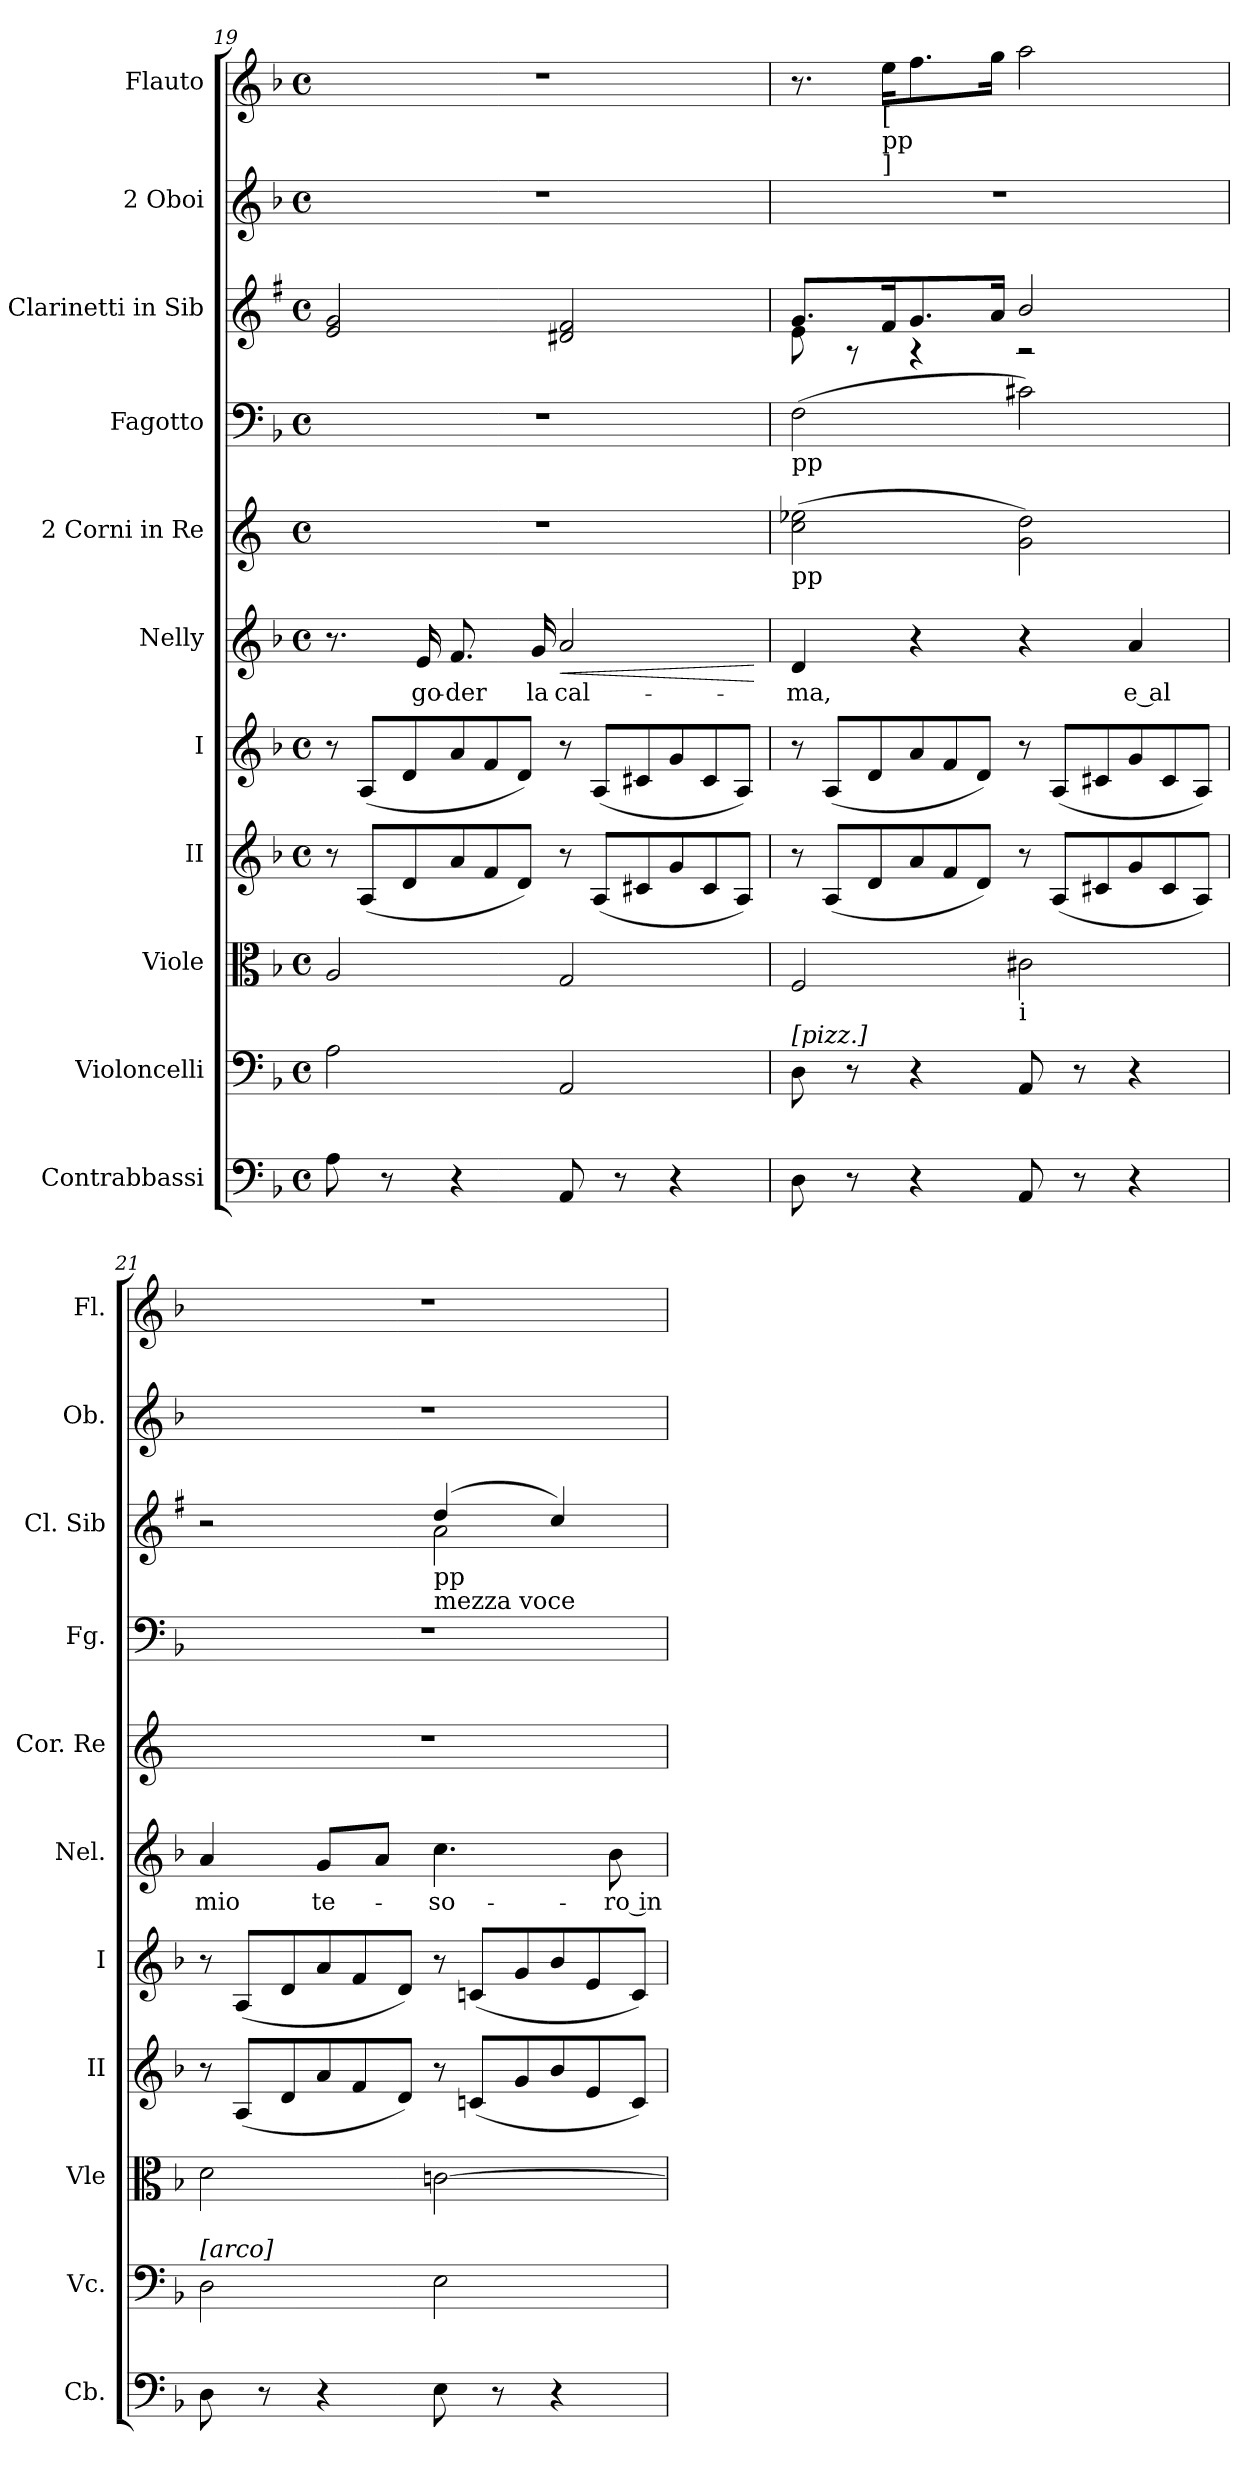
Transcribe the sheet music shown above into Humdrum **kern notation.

**kern	**kern	**kern	**kern	**kern	**kern	**text	**dynam	**kern	**kern	**kern	**kern	**kern
*part11	*part10	*part9	*part8	*part7	*part6	*part6	*part6	*part5	*part4	*part3	*part2	*part1
*staff11	*staff10	*staff9	*staff8	*staff7	*staff6	*staff6	*staff6	*staff5	*staff4	*staff3	*staff2	*staff1
*I"Contrabbassi	*I"Violoncelli	*I"Viole	*I"II	*I"I	*I"Nelly	*	*	*I"2 Corni in Re	*I"Fagotto	*I"2 Clarinetti in Sib	*I"2 Oboi	*I"Flauto
*I'Cb.	*I'Vc.	*I'Vle	*I'II	*I'I	*I'Nel.	*	*	*I'Cor. Re	*I'Fg.	*I'Cl. Sib	*I'Ob.	*I'Fl.
*clefF4	*clefF4	*clefC3	*clefG2	*clefG2	*clefG2	*	*	*clefG2	*clefF4	*clefG2	*clefG2	*clefG2
*	*	*	*	*	*	*	*	*	*	*ITrd1c2	*	*
*k[b-]	*k[b-]	*k[b-]	*k[b-]	*k[b-]	*k[b-]	*	*	*k[]	*k[b-]	*k[b-]	*k[b-]	*k[b-]
*F:	*F:	*F:	*F:	*F:	*F:	*	*	*C:	*F:	*F:	*F:	*F:
*M4/4	*M4/4	*M4/4	*M4/4	*M4/4	*M4/4	*	*	*M4/4	*M4/4	*M4/4	*M4/4	*M4/4
*met(c)	*met(c)	*met(c)	*met(c)	*met(c)	*met(c)	*	*	*met(c)	*met(c)	*met(c)	*met(c)	*met(c)
*	*	*	*Xtuplet	*Xtuplet	*	*	*	*	*	*	*	*
=19	=19	=19	=19	=19	=19	=19	=19	=19	=19	=19	=19	=19
8A\	2A\	2A/	12r	12r	8.r	.	.	1r	1r	2d/ 2f/	1r	1r
.	.	.	(<12A/L	(<12A/L	.	.	.	.	.	.	.	.
8r	.	.	.	.	.	.	.	.	.	.	.	.
.	.	.	12d/	12d/	.	.	.	.	.	.	.	.
!	!	!	!	!	!	!LO:LY:b	!	!	!	!	!	!
.	.	.	.	.	16e/	go-	.	.	.	.	.	.
!	!	!	!	!	!	!LO:LY:b	!	!	!	!	!	!
4r	.	.	12a/	12a/	8.f/	-der	.	.	.	.	.	.
.	.	.	12f/	12f/	.	.	.	.	.	.	.	.
.	.	.	12d/J)	12d/J)	.	.	.	.	.	.	.	.
!	!	!	!	!	!	!LO:LY:b	!	!	!	!	!	!
.	.	.	.	.	16g/	la	.	.	.	.	.	.
!	!	!	!	!	!	!LO:LY:b	!LO:HP:b	!	!	!	!	!
!	!	!	!	!	!	!	!LO:HP:n=1:b	!	!	!	!	!
8AA/	2AA/	2G/	12r	12r	2a/	cal-	< >	.	.	2c#X/ 2e/	.	.
.	.	.	(<12A/L	(<12A/L	.	.	.	.	.	.	.	.
8r	.	.	.	.	.	.	.	.	.	.	.	.
.	.	.	12c#X/	12c#X/	.	.	.	.	.	.	.	.
4r	.	.	12g/	12g/	.	.	.	.	.	.	.	.
.	.	.	12c#/	12c#/	.	.	.	.	.	.	.	.
.	.	.	12A/J)	12A/J)	.	.	.	.	.	.	.	.
.	.	.	.	.	.	.	[	.	.	.	.	.
=20	=20	=20	=20	=20	=20	=20	=20	=20	=20	=20	=20	=20
!	!	!	!	!	!	!	!	!	!LO:TX:b:t=pp	!	!	!
!	!	!	!	!	!	!	!	!LO:TX:b:t=pp	!	!	!	!
!	!LO:TX:a:t=[pizz.]	!	!	!	!	!	!	!	!	!	!	!
!	!	!	!	!	!	!LO:LY:b	!	!	!	!	!	!
*	*	*	*	*	*	*	*	*	*	*^	*	*
8D\	8D\	2F/	12r	12r	4d/	-ma,	.	(>2cc\ 2ee-X\	(>2F\	8.f/L	8d\	1r	8.r
.	.	.	(<12A/L	(<12A/L	.	.	.	.	.	.	.	.	.
8r	8r	.	.	.	.	.	.	.	.	.	8rA	.	.
.	.	.	12d/	12d/	.	.	.	.	.	.	.	.	.
!	!	!	!	!	!	!	!	!	!	!	!	!	!LO:TX:b:t=[
!	!	!	!	!	!	!	!	!	!	!	!	!	!LO:TX:b:t=pp
!	!	!	!	!	!	!	!	!	!	!	!	!	!LO:TX:b:t=]
.	.	.	.	.	.	.	.	.	.	16e/k	.	.	16ee\KL
4r	4r	.	12a/	12a/	4r	.	]	.	.	8.f/	4rA	.	8.ff\
.	.	.	12f/	12f/	.	.	.	.	.	.	.	.	.
.	.	.	12d/J)	12d/J)	.	.	.	.	.	.	.	.	.
.	.	.	.	.	.	.	.	.	.	16g/Jk	.	.	16gg\Jk
!	!	!LO:TX:b:t=i	!	!	!	!	!	!	!	!	!	!	!
8AA/	8AA/	2c#X\	12r	12r	4r	.	.	2g\ 2dd\)	2c#X\)	2a/	2rA	.	2aa\
.	.	.	(<12A/L	(<12A/L	.	.	.	.	.	.	.	.	.
8r	8r	.	.	.	.	.	.	.	.	.	.	.	.
.	.	.	12c#X/	12c#X/	.	.	.	.	.	.	.	.	.
!	!	!	!	!	!	!LO:LY:b	!	!	!	!	!	!	!
4r	4r	.	12g/	12g/	4a/	e al	.	.	.	.	.	.	.
.	.	.	12c#/	12c#/	.	.	.	.	.	.	.	.	.
.	.	.	12A/J)	12A/J)	.	.	.	.	.	.	.	.	.
!!LO:LB:g=z
=21	=21	=21	=21	=21	=21	=21	=21	=21	=21	=21	=21	=21	=21
!	!LO:TX:a:t=[arco]	!	!	!	!	!	!	!	!	!	!	!	!
!	!	!	!	!	!	!LO:LY:b	!	!	!	!	!	!	!
8D\	2D\	2d\	12r	12r	4a/	mio	.	1r	1r	2r	2ryy	1r	1r
.	.	.	(<12A/L	(<12A/L	.	.	.	.	.	.	.	.	.
8r	.	.	.	.	.	.	.	.	.	.	.	.	.
.	.	.	12d/	12d/	.	.	.	.	.	.	.	.	.
!	!	!	!	!	!	!LO:LY:b	!	!	!	!	!	!	!
4r	.	.	12a/	12a/	8g/L	te-	.	.	.	.	.	.	.
.	.	.	12f/	12f/	.	.	.	.	.	.	.	.	.
.	.	.	.	.	8a/J	.	.	.	.	.	.	.	.
.	.	.	12d/J)	12d/J)	.	.	.	.	.	.	.	.	.
!	!	!	!	!	!	!	!	!	!	!LO:TX:b:t=pp	!	!	!
!	!	!	!	!	!	!	!	!	!	!LO:TX:b:t=mezza voce	!	!	!
!	!	!	!	!	!	!LO:LY:b	!	!	!	!	!	!	!
8E\	2E\	[2cn\	12r	12r	4.cc\	-so-	.	.	.	(4cc/	2g\	.	.
.	.	.	(<12cn/L	(<12cn/L	.	.	.	.	.	.	.	.	.
8r	.	.	.	.	.	.	.	.	.	.	.	.	.
.	.	.	12g/	12g/	.	.	.	.	.	.	.	.	.
4r	.	.	12b-/	12b-/	.	.	.	.	.	4b-/)	.	.	.
.	.	.	12e/	12e/	.	.	.	.	.	.	.	.	.
!	!	!	!	!	!	!LO:LY:b	!	!	!	!	!	!	!
.	.	.	.	.	8b-\	-ro in	.	.	.	.	.	.	.
.	.	.	12c/J)	12c/J)	.	.	.	.	.	.	.	.	.
*	*	*	*	*	*	*	*	*	*	*v	*v	*	*
=	=	=	=	=	=	=	=	=	=	=	=	=
*-	*-	*-	*-	*-	*-	*-	*-	*-	*-	*-	*-	*-
